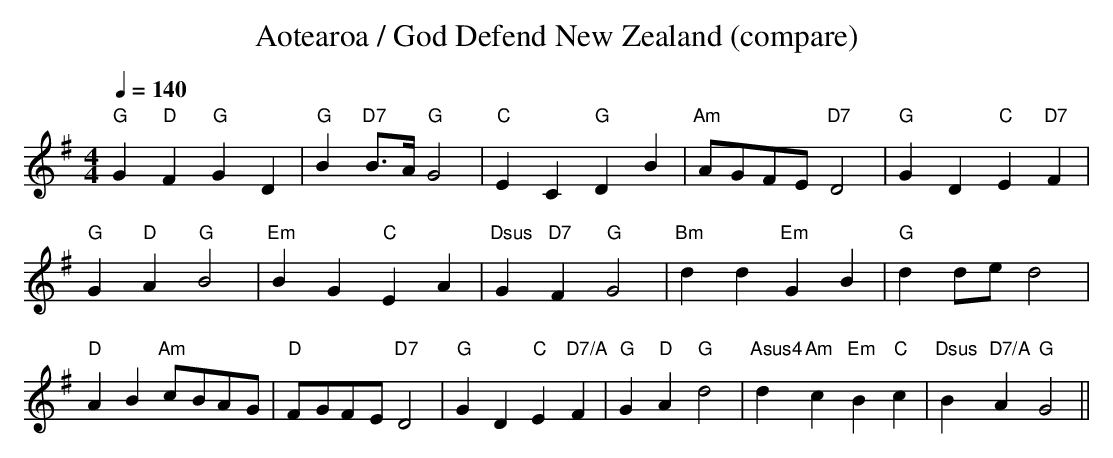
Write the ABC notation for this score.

X:1
T:Aotearoa / God Defend New Zealand (compare)
M:4/4
L:1/4
Q:1/4=140
K:G
"G" G "D" F "G" G D | "G" B "D7" B/>A/ "G" G2 |
"C" E C "G" D B | "Am" A/-G/F/-E/ "D7" D2 |
"G" G D "C" E "D7" F | !
"G" G "D" A "G" B2 | "Em" B G "C" E A | "Dsus" G- "D7" F "G" G2 |
"Bm" d d "Em" G B | "G" d d/-e/ d2 | !
"D" A B "Am" c/-B/A/-G/ | "D" F/-G/F/-E/ "D7" D2 |
"G" G D "C" E "D7/A" F | "G" G "D" A "G" d2 |
"Asus4" d "Am" c "Em" B "C" c | "Dsus" B- "D7/A" A "G" G2 ||
